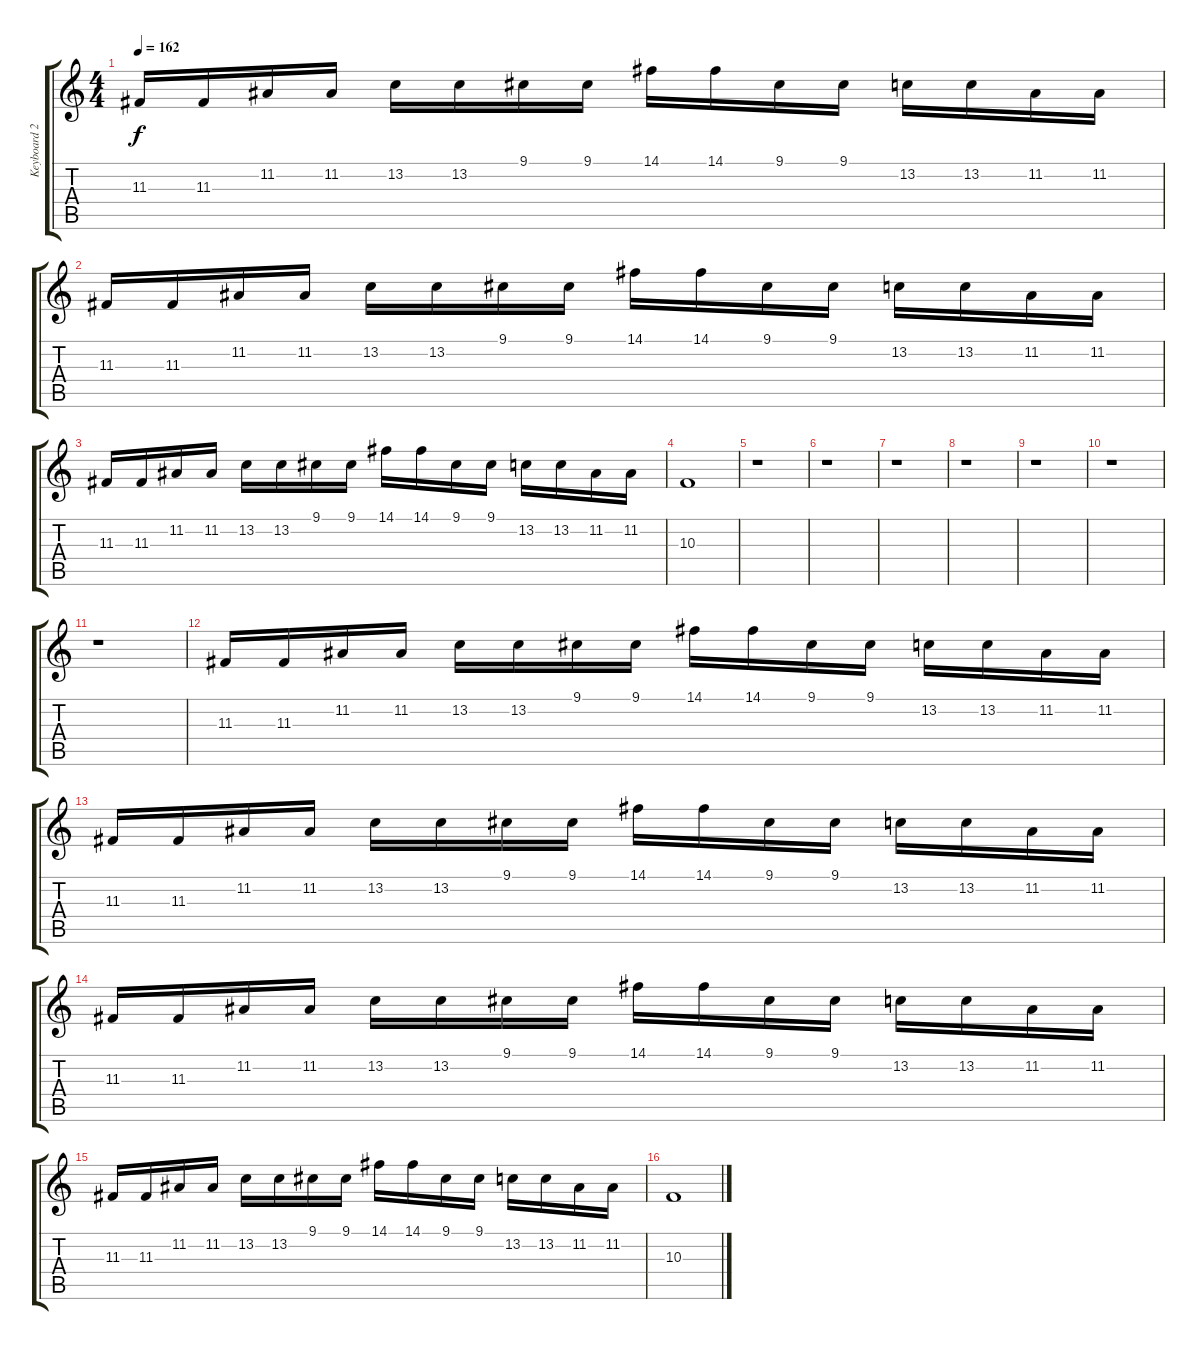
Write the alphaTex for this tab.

\track ("Keyboard 2" "Keyboard 2") {instrument harpsichord}
\staff {score tabs}
\tuning (E4 B3 G3 D3 A2 E2) {hide}
\ts (4 4)
\tempo 162
\clef g2
\ks c
11.3.16{dy f} 11.3.16 11.2.16 11.2.16 13.2.16 13.2.16 9.1.16 9.1.16 14.1.16 14.1.16 9.1.16 9.1.16 13.2.16 13.2.16 11.2.16 11.2.16 |
11.3.16 11.3.16 11.2.16 11.2.16 13.2.16 13.2.16 9.1.16 9.1.16 14.1.16 14.1.16 9.1.16 9.1.16 13.2.16 13.2.16 11.2.16 11.2.16 |
11.3.16 11.3.16 11.2.16 11.2.16 13.2.16 13.2.16 9.1.16 9.1.16 14.1.16 14.1.16 9.1.16 9.1.16 13.2.16 13.2.16 11.2.16 11.2.16 |
10.3.1 |
r.1 |
r.1 |
r.1 |
r.1 |
r.1 |
r.1 |
r.1 |
\section ("" "")
11.3.16 11.3.16 11.2.16 11.2.16 13.2.16 13.2.16 9.1.16 9.1.16 14.1.16 14.1.16 9.1.16 9.1.16 13.2.16 13.2.16 11.2.16 11.2.16 |
11.3.16 11.3.16 11.2.16 11.2.16 13.2.16 13.2.16 9.1.16 9.1.16 14.1.16 14.1.16 9.1.16 9.1.16 13.2.16 13.2.16 11.2.16 11.2.16 |
11.3.16 11.3.16 11.2.16 11.2.16 13.2.16 13.2.16 9.1.16 9.1.16 14.1.16 14.1.16 9.1.16 9.1.16 13.2.16 13.2.16 11.2.16 11.2.16 |
11.3.16 11.3.16 11.2.16 11.2.16 13.2.16 13.2.16 9.1.16 9.1.16 14.1.16 14.1.16 9.1.16 9.1.16 13.2.16 13.2.16 11.2.16 11.2.16 |
10.3.1
